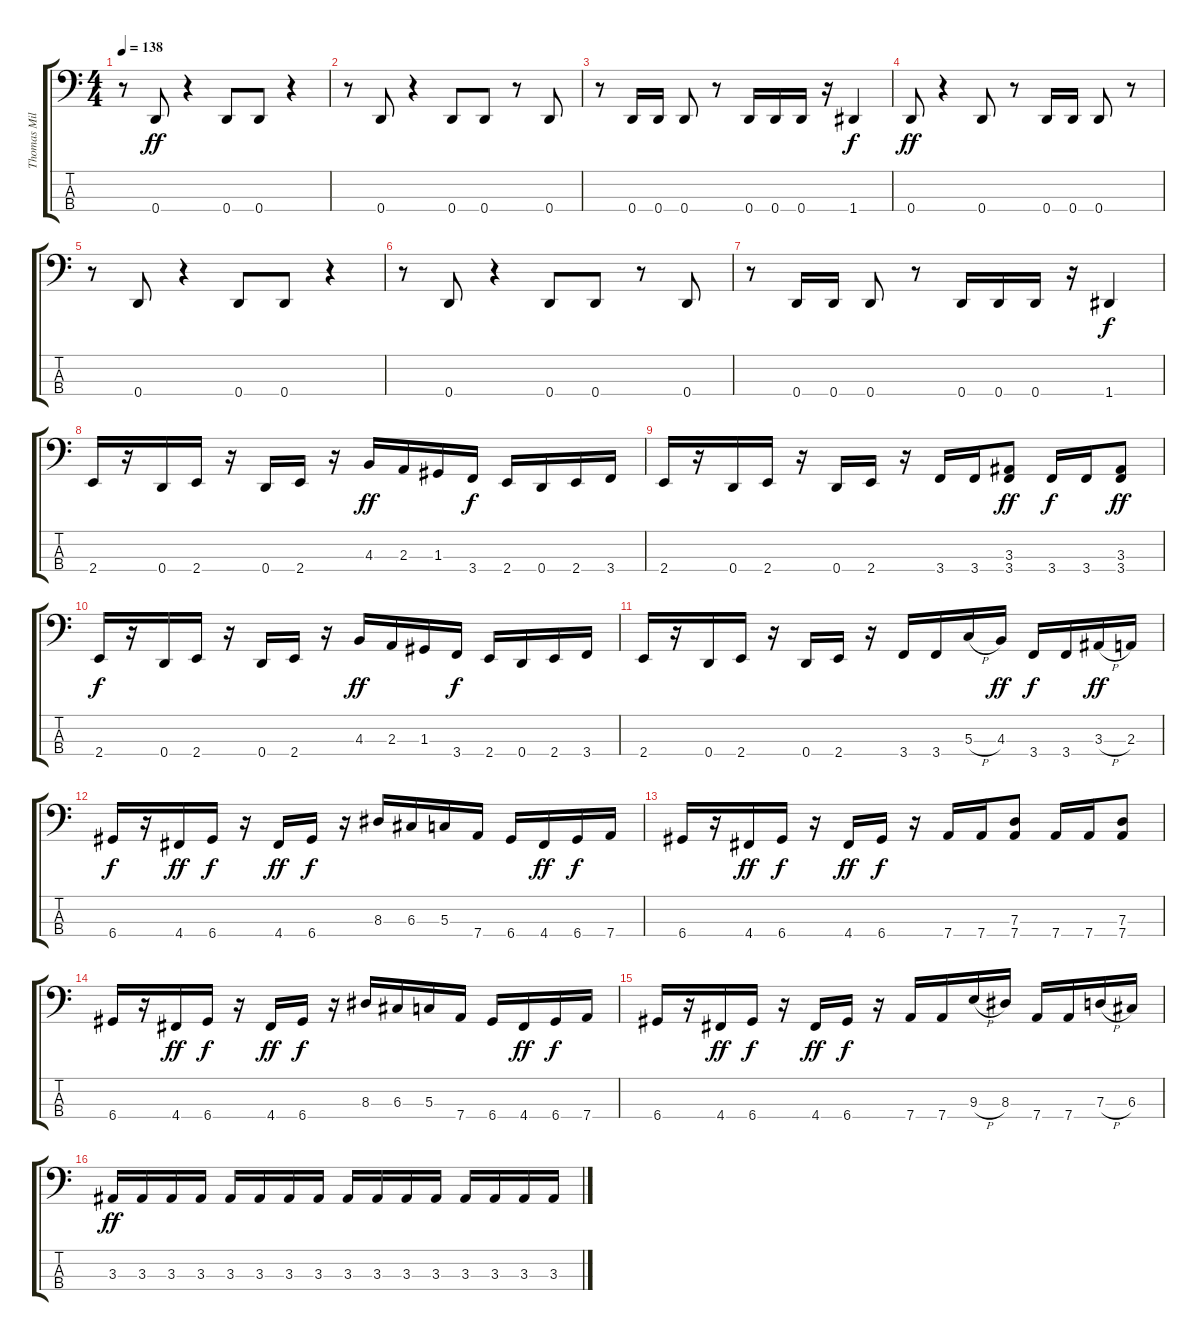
\track ("Thomas Miller" "Thomas Mil") {instrument electricbassfinger}
\staff {score tabs}
\tuning (F2 C2 G1 D1) {hide}
\ts (4 4)
\tempo 138
\clef f4
\ks c
r.8{dy ff} 0.4.8 r.4 0.4.8 0.4.8 r.4 |
r.8 0.4.8 r.4 0.4.8 0.4.8 r.8 0.4.8 |
r.8 0.4.16 0.4.16 0.4.8 r.8 0.4.16 0.4.16 0.4.16 r.16 1.4.4{dy f} |
0.4.8{dy ff} r.4 0.4.8 r.8 0.4.16 0.4.16 0.4.8 r.8 |
r.8 0.4.8 r.4 0.4.8 0.4.8 r.4 |
r.8 0.4.8 r.4 0.4.8 0.4.8 r.8 0.4.8 |
r.8 0.4.16 0.4.16 0.4.8 r.8 0.4.16 0.4.16 0.4.16 r.16 1.4.4{dy f} |
2.4.16 r.16 0.4.16 2.4.16 r.16 0.4.16 2.4.16 r.16 4.3.16{dy ff} 2.3.16 1.3.16 3.4.16{dy f} 2.4.16 0.4.16 2.4.16 3.4.16 |
2.4.16 r.16 0.4.16 2.4.16 r.16 0.4.16 2.4.16 r.16 3.4.16 3.4.16 (3.3 3.4).8{dy ff} 3.4.16{dy f} 3.4.16 (3.3 3.4).8{dy ff} |
2.4.16{dy f} r.16 0.4.16 2.4.16 r.16 0.4.16 2.4.16 r.16 4.3.16{dy ff} 2.3.16 1.3.16 3.4.16{dy f} 2.4.16 0.4.16 2.4.16 3.4.16 |
2.4.16 r.16 0.4.16 2.4.16 r.16 0.4.16 2.4.16 r.16 3.4.16 3.4.16 5.3{h}.16 4.3.16{dy ff} 3.4.16{dy f} 3.4.16 3.3{h}.16{dy ff} 2.3.16 |
6.4.16{dy f} r.16 4.4.16{dy ff} 6.4.16{dy f} r.16 4.4.16{dy ff} 6.4.16{dy f} r.16 8.3.16 6.3.16 5.3.16 7.4.16 6.4.16 4.4.16{dy ff} 6.4.16{dy f} 7.4.16 |
6.4.16 r.16 4.4.16{dy ff} 6.4.16{dy f} r.16 4.4.16{dy ff} 6.4.16{dy f} r.16 7.4.16 7.4.16 (7.3 7.4).8 7.4.16 7.4.16 (7.3 7.4).8 |
6.4.16 r.16 4.4.16{dy ff} 6.4.16{dy f} r.16 4.4.16{dy ff} 6.4.16{dy f} r.16 8.3.16 6.3.16 5.3.16 7.4.16 6.4.16 4.4.16{dy ff} 6.4.16{dy f} 7.4.16 |
6.4.16 r.16 4.4.16{dy ff} 6.4.16{dy f} r.16 4.4.16{dy ff} 6.4.16{dy f} r.16 7.4.16 7.4.16 9.3{h}.16 8.3.16 7.4.16 7.4.16 7.3{h}.16 6.3.16 |
3.3.16{dy ff} 3.3.16 3.3.16 3.3.16 3.3.16 3.3.16 3.3.16 3.3.16 3.3.16 3.3.16 3.3.16 3.3.16 3.3.16 3.3.16 3.3.16 3.3.16
